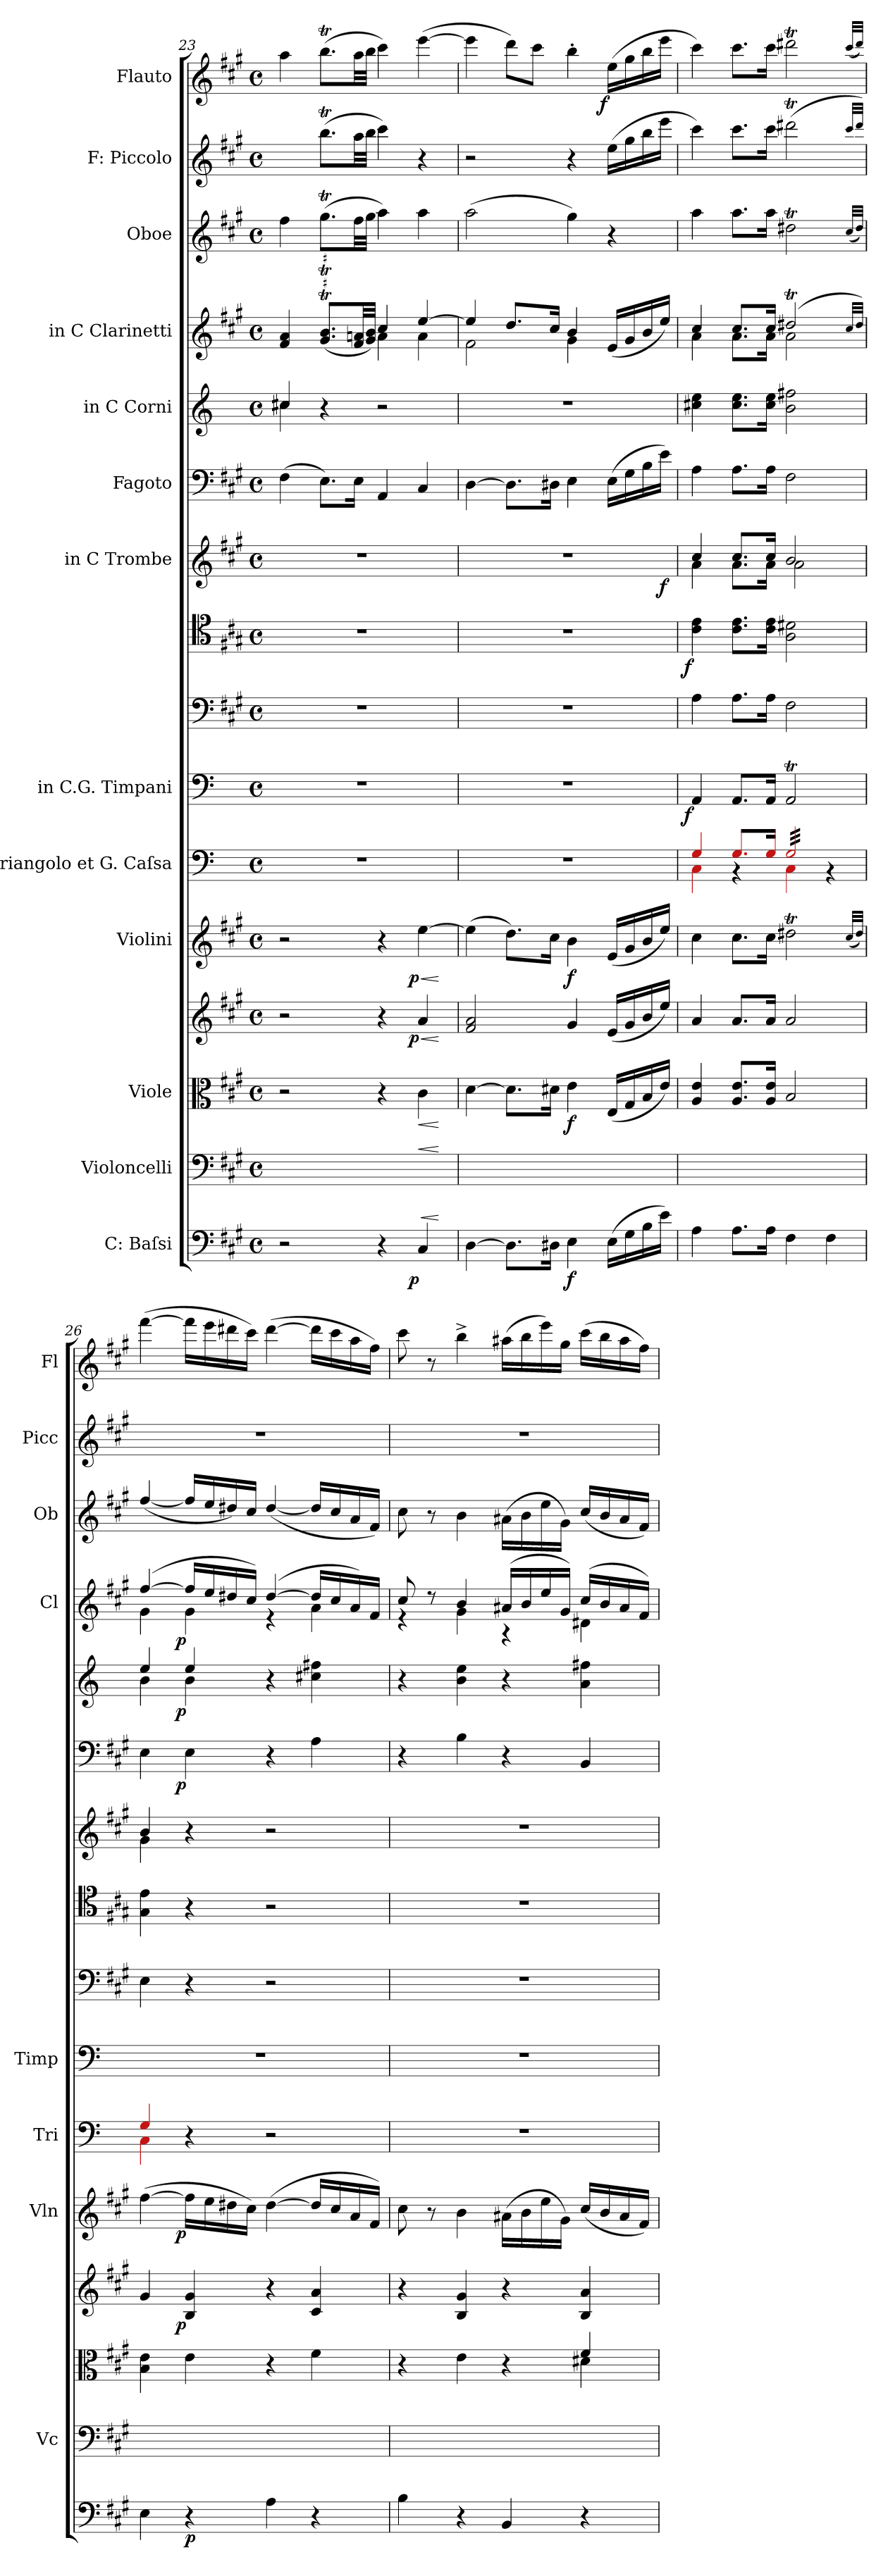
**kern	**dynam	**kern	**dynam	**kern	**dynam	**kern	**dynam	**kern	**dynam	**kern	**kern	**dynam	**kern	**kern	**dynam	**kern	**dynam	**kern	**dynam	**kern	**dynam	**kern	**dynam	**kern	**kern	**kern	**dynam
*part16	*part16	*part15	*part15	*part14	*part14	*part13	*part13	*part12	*part12	*part11	*part10	*part10	*part9	*part8	*part8	*part7	*part7	*part6	*part6	*part5	*part5	*part4	*part4	*part3	*part2	*part1	*part1
*staff16	*staff16	*staff15	*staff15	*staff14	*staff14	*staff13	*staff13	*staff12	*staff12	*staff11	*staff10	*staff10	*staff9	*staff8	*staff8	*staff7	*staff7	*staff6	*staff6	*staff5	*staff5	*staff4	*staff4	*staff3	*staff2	*staff1	*staff1
*I"C: Baſsi	*	*I"Violoncelli	*	*I"Viole	*	*	*	*I"Violini	*	*I"Triangolo et G. Caſsa	*I"in C.G. Timpani	*	*	*	*	*I"in C Trombe	*	*I"Fagoto	*	*I"in C Corni	*	*I"in C Clarinetti	*	*I"Oboe	*I"F: Piccolo	*I"Flauto	*
*	*	*I'Vc	*	*	*	*	*	*I'Vln	*	*I'Tri	*I'Timp	*	*	*	*	*	*	*	*	*	*	*I'Cl	*	*I'Ob	*I'Picc	*I'Fl	*
*clefF4	*	*clefF4	*	*clefC3	*	*clefG2	*	*clefG2	*	*clefF4	*clefF4	*	*clefF4	*clefC4	*	*clefG2	*	*clefF4	*	*clefG2	*	*clefG2	*	*clefG2	*clefG2	*clefG2	*
*k[f#c#g#]	*	*k[f#c#g#]	*	*k[f#c#g#]	*	*k[f#c#g#]	*	*k[f#c#g#]	*	*k[]	*k[]	*	*k[f#c#g#]	*k[f#c#g#]	*	*k[f#c#g#]	*	*k[f#c#g#]	*	*k[]	*	*k[f#c#g#]	*	*k[f#c#g#]	*k[f#c#g#]	*k[f#c#g#]	*
*M4/4	*	*M4/4	*	*M4/4	*	*M4/4	*	*M4/4	*	*M4/4	*M4/4	*	*M4/4	*M4/4	*	*M4/4	*	*M4/4	*	*M4/4	*	*M4/4	*	*M4/4	*M4/4	*M4/4	*
*met(c)	*	*met(c)	*	*met(c)	*	*met(c)	*	*met(c)	*	*met(c)	*met(c)	*	*met(c)	*met(c)	*	*met(c)	*	*met(c)	*	*met(c)	*	*met(c)	*	*met(c)	*met(c)	*met(c)	*
=23	=23	=23	=23	=23	=23	=23	=23	=23	=23	=23	=23	=23	=23	=23	=23	=23	=23	=23	=23	=23	=23	=23	=23	=23	=23	=23	=23
*	*	*	*	*	*	*	*	*	*	*	*	*	*	*	*	*	*	*	*	*^	*	*^	*	*	*	*	*
2r	.	2ryy	.	2r	.	2r	.	2r	.	1r	1r	.	1r	1r	.	1r	.	(4F#\	.	4cc#X/	4cc#X\	.	4f#/ 4a/	2ryy	.	4ff#\	4ryy	4aa\	.
.	.	.	.	.	.	.	.	.	.	.	.	.	.	.	.	.	.	8.E\L)	.	4r	4ryy	.	(8.g#T/ 8.bT/L	.	.	(8.gg#t\L	(8.bbT\L	(8.bbT\L	.
.	.	.	.	.	.	.	.	.	.	.	.	.	.	.	.	.	.	16E\Jk	.	.	.	.	32f#/ 32a/LL	.	.	32ff#\LL	32aa\LL	32aa\LL	.
.	.	.	.	.	.	.	.	.	.	.	.	.	.	.	.	.	.	.	.	.	.	.	32g#/ 32b/JJJ)	.	.	32gg#\JJJ	32bb\JJJ	32bb\JJJ	.
4r	.	4ryy	.	4r	.	4r	.	4r	.	.	.	.	.	.	.	.	.	4AA/	.	2r	2ryy	.	4cc#/	4a\	.	4aa\)	4ccc#\)	4ccc#\)	.
!	!LO:HP:a	!	!LO:HP:a	!	!LO:HP:b	!	!LO:HP:b	!	!LO:HP:b	!	!	!	!	!	!	!	!	!	!	!	!	!	!	!	!	!	!	!	!
!	!LO:DY:n=1:rj	!	!	!	!	!	!LO:DY:n=1:rj	!	!LO:DY:n=1:rj	!	!	!	!	!	!	!	!	!	!	!	!	!	!	!	!	!	!	!	!
4C#/	< p	4C#/yy	<	4c#\	<	4a/	< p	[4ee\	< p	.	.	.	.	.	.	.	.	4C#/	.	.	.	.	[4ee/	4a\	.	4aa\	4r	([4eee\	.
*	*	*	*	*	*	*	*	*	*	*	*	*	*	*	*	*	*	*	*	*v	*v	*	*	*	*	*	*	*	*
*	*	*	*	*	*	*	*	*	*	*	*	*	*	*	*	*	*	*	*	*	*	*v	*v	*	*	*	*	*
.	[	.	[	.	[	.	[	.	[	.	.	.	.	.	.	.	.	.	.	.	.	.	.	.	.	.	.
=24	=24	=24	=24	=24	=24	=24	=24	=24	=24	=24	=24	=24	=24	=24	=24	=24	=24	=24	=24	=24	=24	=24	=24	=24	=24	=24	=24
*	*	*	*	*	*	*	*	*	*	*	*	*	*	*	*	*^	*	*	*	*	*	*^	*	*	*	*	*
[4D\	.	[4D\yy	.	[4d\	.	2f#/ 2a/	.	(4ee\]	.	1r	1r	.	1r	1r	.	1r	2...ryy	.	[4D\	.	1r	.	4ee/]	2f#\	.	(2aa\	2r	4eee\]	.
8.D\L]	.	8.D\Lyy]	.	8.d\L]	.	.	.	8.dd\L)	.	.	.	.	.	.	.	.	.	.	8.D\L]	.	.	.	8.dd/L	.	.	.	.	8ddd\L)	.
.	.	.	.	.	.	.	.	.	.	.	.	.	.	.	.	.	.	.	.	.	.	.	.	.	.	.	.	8ccc#\J	.
16D#X\Jk	.	16D#X\Jkyy	.	16d#X\Jk	.	.	.	16cc#\Jk	.	.	.	.	.	.	.	.	.	.	16D#X\Jk	.	.	.	16cc#/Jk	.	.	.	.	.	.
4E\	f	4E\yy	.	4e\	f	4g#/	.	4b\	f	.	.	.	.	.	.	.	.	.	4E\	.	.	.	4b/	4g#\	.	4gg#\)	4r	4bb'\	.
!	!	!	!	!	!	!	!	!	!	!	!	!	!	!	!	!	!	!	!	!	!	!	!	!	!	!	!	!	!LO:DY:rj
(16E\LL	.	16E\LLyy	.	(16E/LL	.	(16e/LL	.	(16e/LL	.	.	.	.	.	.	.	.	.	.	(16E\LL	.	.	.	(16e/LL	4ryy	.	4r	(16ee\LL	(16ee\LL	f
16G#\	.	16G#\yy	.	16G#/	.	16g#/	.	16g#/	.	.	.	.	.	.	.	.	.	.	16G#\	.	.	.	16g#/	.	.	.	16gg#\	16gg#\	.
16B\	.	16B\yy	.	16B/	.	16b/	.	16b/	.	.	.	.	.	.	.	.	.	.	16B\	.	.	.	16b/	.	.	.	16bb\	16bb\	.
16e\JJ)	.	16e\JJyy	.	16e/JJ)	.	16ee/JJ)	.	16ee/JJ)	.	.	.	.	.	.	.	.	16ryy	f	16e\JJ)	.	.	.	16ee/JJ)	.	.	.	16eee\JJ	16eee\JJ	.
=25	=25	=25	=25	=25	=25	=25	=25	=25	=25	=25	=25	=25	=25	=25	=25	=25	=25	=25	=25	=25	=25	=25	=25	=25	=25	=25	=25	=25	=25
*	*	*	*	*	*	*	*	*	*	*^	*	*	*	*	*	*	*	*	*	*	*	*	*	*	*	*	*	*	*
!	!	!	!	!	!	!	!	!	!	!	!	!	!LO:DY:rj	!	!	!LO:DY:rj	!	!	!	!	!	!	!	!	!	!	!	!	!	!
4A\	.	4A\yy	.	4A/ 4e/	.	4a/	.	4cc#\	.	4Ree/	4Ra\	4AA/	f	4A\	4c#\ 4e\	f	4cc#/	4a\	.	4A\	.	4cc#X\ 4ee\	.	4cc#/	4a\	.	4aa\	4ccc#\)	4ccc#\)	.
8.A\L	.	8.A\Lyy	.	8.A/ 8.e/L	.	8.a/L	.	8.cc#\L	.	8.Ree/L	4r	8.AA/L	.	8.A\L	8.c#\ 8.e\L	.	8.cc#/L	8.a\L	.	8.A\L	.	8.cc#\ 8.ee\L	.	8.cc#/L	8.a\L	.	8.aa\L	8.ccc#\L	8.ccc#\L	.
16A\Jk	.	16A\Jkyy	.	16A/ 16e/Jk	.	16a/Jk	.	16cc#\Jk	.	16Ree/Jk	.	16AA/Jk	.	16A\Jk	16c#\ 16e\Jk	.	16cc#/Jk	16a\Jk	.	16A\Jk	.	16cc#\ 16ee\Jk	.	16cc#/Jk	16a\Jk	.	16aa\Jk	16ccc#\Jk	16ccc#\Jk	.
*	*	*	*	*	*	*	*	*	*	*tremolo	*	*	*	*	*	*	*	*	*	*	*	*	*	*	*	*	*	*	*	*
4F#\	.	4F#\yy	.	2B/	.	2a/	.	2dd#Xt\	.	32Ree/LLL	4Ra\	2AAT/	.	2F#\	2A\ 2d#X\	.	2b/	2a\	.	2F#\	.	2b\ 2ff#X\	.	(>2dd#Xt/	2a\	.	2dd#Xt\	(>2ddd#Xt\	2ddd#Xt\	.
.	.	.	.	.	.	.	.	.	.	32Ree/	.	.	.	.	.	.	.	.	.	.	.	.	.	.	.	.	.	.	.	.
.	.	.	.	.	.	.	.	.	.	32Ree/	.	.	.	.	.	.	.	.	.	.	.	.	.	.	.	.	.	.	.	.
.	.	.	.	.	.	.	.	.	.	32Ree/	.	.	.	.	.	.	.	.	.	.	.	.	.	.	.	.	.	.	.	.
.	.	.	.	.	.	.	.	.	.	32Ree/	.	.	.	.	.	.	.	.	.	.	.	.	.	.	.	.	.	.	.	.
.	.	.	.	.	.	.	.	.	.	32Ree/	.	.	.	.	.	.	.	.	.	.	.	.	.	.	.	.	.	.	.	.
.	.	.	.	.	.	.	.	.	.	32Ree/	.	.	.	.	.	.	.	.	.	.	.	.	.	.	.	.	.	.	.	.
.	.	.	.	.	.	.	.	.	.	32Ree/	.	.	.	.	.	.	.	.	.	.	.	.	.	.	.	.	.	.	.	.
4F#\	.	4F#\yy	.	.	.	.	.	.	.	32Ree/	4r	.	.	.	.	.	.	.	.	.	.	.	.	.	.	.	.	.	.	.
.	.	.	.	.	.	.	.	.	.	32Ree/	.	.	.	.	.	.	.	.	.	.	.	.	.	.	.	.	.	.	.	.
.	.	.	.	.	.	.	.	.	.	32Ree/	.	.	.	.	.	.	.	.	.	.	.	.	.	.	.	.	.	.	.	.
.	.	.	.	.	.	.	.	.	.	32Ree/	.	.	.	.	.	.	.	.	.	.	.	.	.	.	.	.	.	.	.	.
.	.	.	.	.	.	.	.	.	.	32Ree/	.	.	.	.	.	.	.	.	.	.	.	.	.	.	.	.	.	.	.	.
.	.	.	.	.	.	.	.	.	.	32Ree/	.	.	.	.	.	.	.	.	.	.	.	.	.	.	.	.	.	.	.	.
.	.	.	.	.	.	.	.	.	.	32Ree/	.	.	.	.	.	.	.	.	.	.	.	.	.	.	.	.	.	.	.	.
.	.	.	.	.	.	.	.	.	.	32Ree/JJJ	.	.	.	.	.	.	.	.	.	.	.	.	.	.	.	.	.	.	.	.
*	*	*	*	*	*	*	*	*	*	*Xtremolo	*	*	*	*	*	*	*	*	*	*	*	*	*	*	*	*	*	*	*	*
.	.	.	.	.	.	.	.	(32qqcc#/LLL	.	.	.	.	.	.	.	.	.	.	.	.	.	.	.	32qqcc#/LLL	.	.	(32qqcc#/LLL	32qqccc#/LLL	(32qqccc#/LLL	.
.	.	.	.	.	.	.	.	32qqdd#/JJJ)	.	.	.	.	.	.	.	.	.	.	.	.	.	.	.	32qqdd#/JJJ)	.	.	32qqdd#/JJJ)	32qqddd#/JJJ)	32qqddd#/JJJ)	.
=26	=26	=26	=26	=26	=26	=26	=26	=26	=26	=26	=26	=26	=26	=26	=26	=26	=26	=26	=26	=26	=26	=26	=26	=26	=26	=26	=26	=26	=26	=26
*	*	*	*	*	*	*	*	*	*	*	*	*	*	*	*	*	*	*	*	*	*	*^	*	*	*	*	*	*	*	*
4E\	.	4E\yy	.	4B\ 4e\	.	4g#/	.	([4ff#\	.	4Ree/	4Ra\	1r	.	4E\	4G#\ 4e\	.	4b/	4g#\	.	4E\	.	4ee/	4b\	.	([4ff#/	4g#\	.	(<[4ff#/	1r	([4fff#\	.
!	!	!	!	!	!	!	!LO:DY:rj	!	!LO:DY:rj	!	!	!	!	!	!	!	!	!	!	!	!LO:DY:rj	!	!	!LO:DY:rj	!	!	!LO:DY:rj	!	!	!	!
4r	p	4ryy	.	4e\	.	4B/ 4g#/	p	16ff#\LL]	p	4r	4ryy	.	.	4r	4r	.	4r	4ryy	.	4E\	p	4ee/	4b\	p	16ff#/LL]	4g#\	p	16ff#/LL]	.	16fff#\LL]	.
.	.	.	.	.	.	.	.	16ee\	.	.	.	.	.	.	.	.	.	.	.	.	.	.	.	.	16ee/	.	.	16ee/	.	16eee\	.
.	.	.	.	.	.	.	.	16dd#X\	.	.	.	.	.	.	.	.	.	.	.	.	.	.	.	.	16dd#X/	.	.	16dd#X/)	.	16ddd#X\	.
.	.	.	.	.	.	.	.	16cc#\JJ)	.	.	.	.	.	.	.	.	.	.	.	.	.	.	.	.	16cc#/JJ)	.	.	16cc#/JJ	.	16ccc#\JJ)	.
4A\	.	4A\yy	.	4r	.	4r	.	([4dd#\	.	2r	2ryy	.	.	2r	2r	.	2r	2ryy	.	4r	.	4r	2ryy	.	(<[4dd#/	4r	.	([4dd#/	.	([4ddd#\	.
4r	.	4ryy	.	4f#\	.	4c#/ 4a/	.	16dd#/LL]	.	.	.	.	.	.	.	.	.	.	.	4A\	.	4cc#X\ 4ff#X\	.	.	16dd#/LL]	4a\	.	16dd#/LL]	.	16ddd#\LL]	.
.	.	.	.	.	.	.	.	16cc#/	.	.	.	.	.	.	.	.	.	.	.	.	.	.	.	.	16cc#/	.	.	16cc#/	.	16ccc#\	.
.	.	.	.	.	.	.	.	16a/	.	.	.	.	.	.	.	.	.	.	.	.	.	.	.	.	16a/)	.	.	16a/	.	16aa\	.
.	.	.	.	.	.	.	.	16f#/JJ)	.	.	.	.	.	.	.	.	.	.	.	.	.	.	.	.	16f#/JJ	.	.	16f#/JJ)	.	16ff#\JJ)	.
*	*	*	*	*	*	*	*	*	*	*v	*v	*	*	*	*	*	*v	*v	*	*	*	*v	*v	*	*	*	*	*	*	*	*
=27	=27	=27	=27	=27	=27	=27	=27	=27	=27	=27	=27	=27	=27	=27	=27	=27	=27	=27	=27	=27	=27	=27	=27	=27	=27	=27	=27	=27
*	*	*	*	*^	*	*	*	*	*	*	*	*	*	*	*	*	*	*	*	*	*	*	*	*	*	*	*	*
4B\	.	4B\yy	.	4r	2ryy	.	4r	.	8cc#\	.	1r	1r	.	1r	1r	.	1r	.	4r	.	4r	.	8cc#/	4r	.	8cc#\	1r	8ccc#\	.
.	.	.	.	.	.	.	.	.	8r	.	.	.	.	.	.	.	.	.	.	.	.	.	8r	.	.	8r	.	8r	.
4r	.	4ryy	.	4e\	.	.	4B/ 4g#/	.	4b\	.	.	.	.	.	.	.	.	.	4B\	.	4b\ 4ee\	.	4b/	4g#\	.	4b\	.	4bb^<\	.
4BB/	.	4BB/yy	.	4r	4ryy	.	4r	.	(16a#X\LL	.	.	.	.	.	.	.	.	.	4r	.	4r	.	(16a#X/LL	4r	.	(16a#X\LL	.	(16aa#X\LL	.
.	.	.	.	.	.	.	.	.	16b\	.	.	.	.	.	.	.	.	.	.	.	.	.	16b/	.	.	16b\	.	16bb\	.
.	.	.	.	.	.	.	.	.	16ee\	.	.	.	.	.	.	.	.	.	.	.	.	.	16ee/	.	.	16ee\	.	16eee\)	.
.	.	.	.	.	.	.	.	.	16g#\JJ)	.	.	.	.	.	.	.	.	.	.	.	.	.	16g#/JJ)	.	.	16g#\JJ)	.	16gg#\JJ	.
4r	.	4ryy	.	4f#/	4d#X\	.	4B/ 4a/	.	(16cc#/LL	.	.	.	.	.	.	.	.	.	4BB/	.	4a\ 4ff#X\	.	(16cc#/LL	4d#X\	.	(16cc#/LL	.	(16ccc#\LL	.
.	.	.	.	.	.	.	.	.	16b/	.	.	.	.	.	.	.	.	.	.	.	.	.	16b/	.	.	16b/	.	16bb\	.
.	.	.	.	.	.	.	.	.	16a#/	.	.	.	.	.	.	.	.	.	.	.	.	.	16a#/	.	.	16a#/	.	16aa#\	.
.	.	.	.	.	.	.	.	.	16f#/JJ)	.	.	.	.	.	.	.	.	.	.	.	.	.	16f#/JJ)	.	.	16f#/JJ)	.	16ff#\JJ)	.
*	*	*	*	*v	*v	*	*	*	*	*	*	*	*	*	*	*	*	*	*	*	*	*	*v	*v	*	*	*	*	*
=	=	=	=	=	=	=	=	=	=	=	=	=	=	=	=	=	=	=	=	=	=	=	=	=	=	=	=
*-	*-	*-	*-	*-	*-	*-	*-	*-	*-	*-	*-	*-	*-	*-	*-	*-	*-	*-	*-	*-	*-	*-	*-	*-	*-	*-	*-
